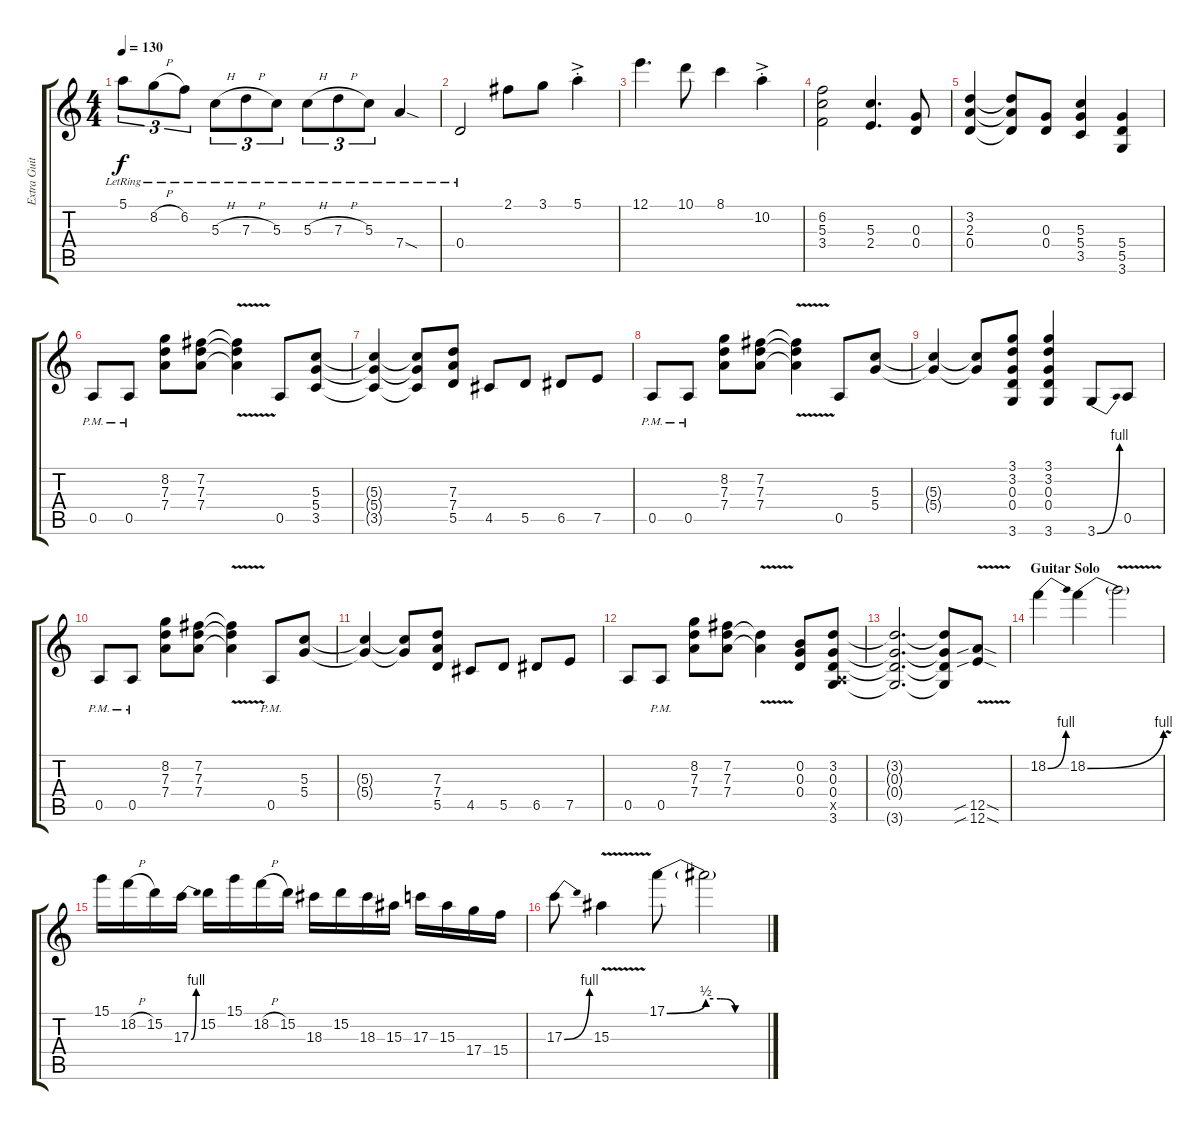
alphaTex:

\track ("Extra Guitar" "Extra Guit") {instrument distortionguitar}
\staff {score tabs}
\tuning (E4 B3 G3 D3 A2 E2) {hide}
\ts (4 4)
\tempo 130
\clef g2
\ks c
5.1{lr}.8{tu (3 2) dy f} 8.2{h lr}.8{tu (3 2)} 6.2{lr}.8{tu (3 2)} 5.3{h lr}.8{tu (3 2)} 7.3{h lr}.8{tu (3 2)} 5.3{lr}.8{tu (3 2)} 5.3{h lr}.8{tu (3 2)} 7.3{h lr}.8{tu (3 2)} 5.3{lr}.8{tu (3 2)} 7.4{sod lr}.4 |
0.4{lr}.2 2.1.8 3.1.8 5.1{ac st}.4 |
12.1.4{d} 10.1.8 8.1.4 10.2{ac st}.4 |
(6.2 5.3 3.4).2 (5.3 2.4).4{d} (0.3 0.4).8 |
(3.2 2.3 0.4).4 (3.2{t} 2.3{t} 0.4{t}).8 (0.3 0.4).8 (5.3 5.4 3.5).4 (5.4 5.5 3.6).4 |
0.5{pm}.8 0.5{pm}.8 (8.2 7.3 7.4).8 (7.2 7.3 7.4).8 (7.2{v t} 7.3{v t} 7.4{v t}).4 0.5.8 (5.3 5.4 3.5).8 |
(5.3{t} 5.4{t} 3.5{t}).4 (5.3{t} 5.4{t} 3.5{t}).8 (7.3 7.4 5.5).8 4.5.8 5.5.8 6.5.8 7.5.8 |
0.5{pm}.8 0.5{pm}.8 (8.2 7.3 7.4).8 (7.2 7.3 7.4).8 (7.2{v t} 7.3{v t} 7.4{v t}).4 0.5.8 (5.3 5.4).8 |
(5.3{t} 5.4{t}).4 (5.3{t} 5.4{t}).8 (3.1 3.2 0.3 0.4 3.6).8 (3.1 3.2 0.3 0.4 3.6).4 3.6{be (bend 0 0 60 4)}.8 0.5.8 |
0.5{pm}.8 0.5{pm}.8 (8.2 7.3 7.4).8 (7.2 7.3 7.4).8 (7.2{v t} 7.3{v t} 7.4{v t}).4 0.5{pm}.8 (5.3 5.4).8 |
(5.3{t} 5.4{t}).4 (5.3{t} 5.4{t}).8 (7.3 7.4 5.5).8 4.5.8 5.5.8 6.5.8 7.5.8 |
0.5.8 0.5{pm}.8 (8.2 7.3 7.4).8 (7.2 7.3 7.4).8 (7.3{v t} 7.4{v t}).4 (0.2 0.3 0.4).8 (3.2 0.3 0.4 0.5{x} 3.6).8 |
(3.2{t} 0.3{t} 0.4{t} 3.6{t}).2{d} (3.2{t} 0.3{t} 0.4{t} 3.6{t}).8 (12.5{v sib sod} 12.6{v sib sod}).8 |
\section ("" "Guitar Solo")
18.2{be (bend 0 0 60 4)}.4 18.2{be (bend 0 0 60 4)}.4 18.2{v t}.2 |
15.1.16 18.2{h}.16 15.2.16 17.3{be (bend 0 0 60 4)}.16 15.2.16 15.1.16 18.2{h}.16 15.2.16 18.3.16 15.2.16 18.3.16 15.3.16 17.3.16 15.3.16 17.4.16 15.4.16 |
17.3{be (bend 0 0 60 4)}.8 15.3{v}.4 17.1{be (bend 0 0 60 2)}.8 17.1{be (custom 0 2 15 2 30 0 60 0) t}.2
